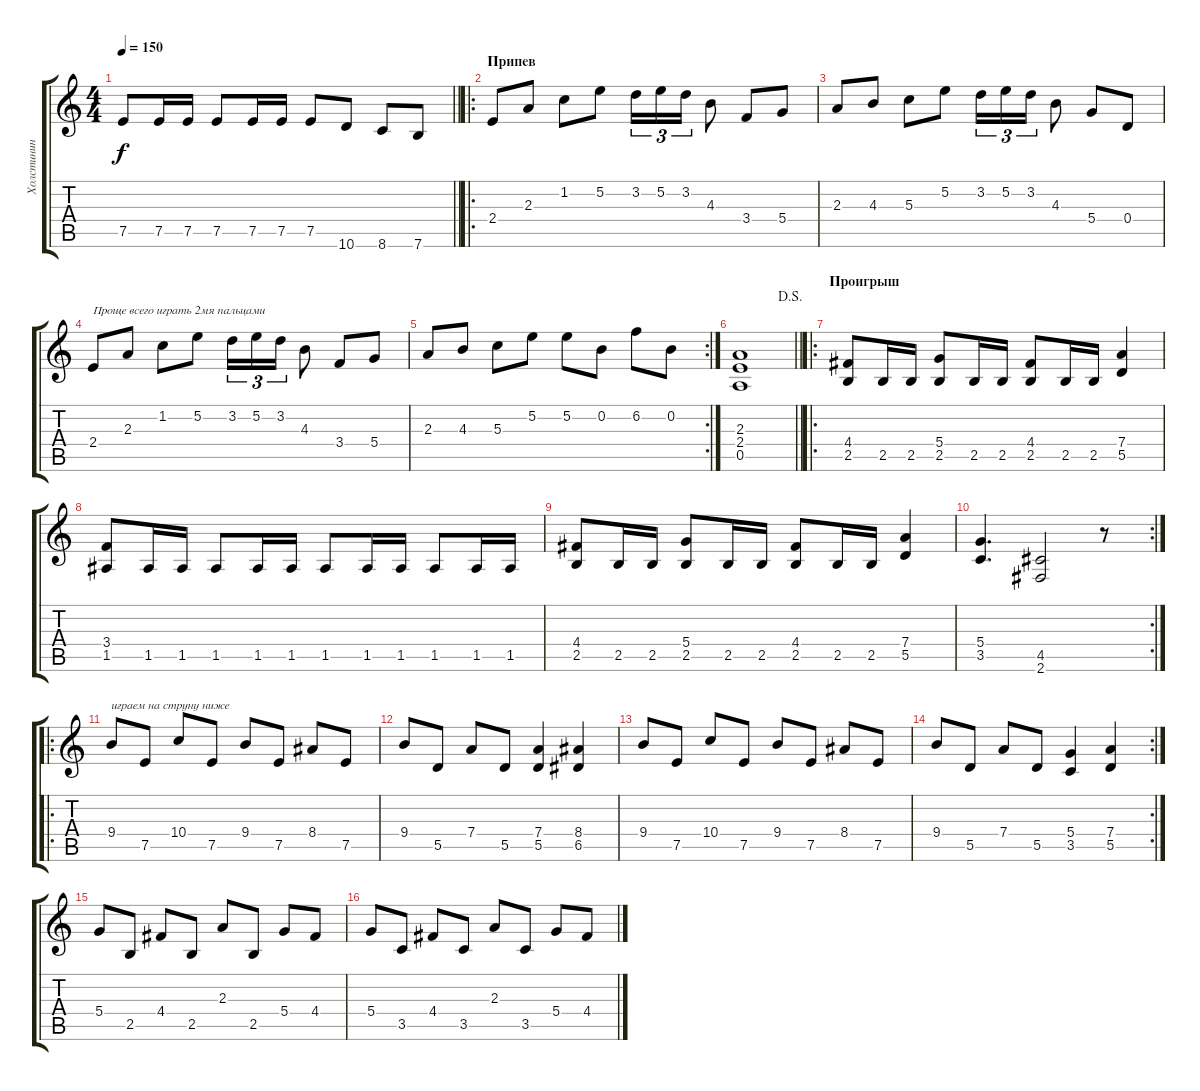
\track ("Холстинин" "Холстинин") {instrument distortionguitar}
\staff {score tabs}
\tuning (E4 B3 G3 D3 A2 E2) {hide}
\ts (4 4)
\tempo 150
\clef g2
\barLineRight lightlight
\ks c
7.5.8{dy f} 7.5.16 7.5.16 7.5.8 7.5.16 7.5.16 7.5.8 10.6.8 8.6.8 7.6.8 |
\ro
\section ("" "Припев")
2.4.8 2.3.8 1.2.8 5.2.8 3.2.16{tu (3 2)} 5.2.16{tu (3 2)} 3.2.16{tu (3 2)} 4.3.8 3.4.8 5.4.8 |
2.3.8 4.3.8 5.3.8 5.2.8 3.2.16{tu (3 2)} 5.2.16{tu (3 2)} 3.2.16{tu (3 2)} 4.3.8 5.4.8 0.4.8 |
2.4.8{txt "Проще всего играть 2мя пальцами"} 2.3.8 1.2.8 5.2.8 3.2.16{tu (3 2)} 5.2.16{tu (3 2)} 3.2.16{tu (3 2)} 4.3.8 3.4.8 5.4.8 |
\rc 2
2.3.8 4.3.8 5.3.8 5.2.8 5.2.8 0.2.8 6.2.8 0.2.8 |
\jump dalsegno
\barLineRight lightlight
(2.3 2.4 0.5).1 |
\ro
\section ("" "Проигрыш")
(4.4 2.5).8 2.5.16 2.5.16 (5.4 2.5).8 2.5.16 2.5.16 (4.4 2.5).8 2.5.16 2.5.16 (7.4 5.5).4 |
(3.4 1.5).8 1.5.16 1.5.16 1.5.8 1.5.16 1.5.16 1.5.8 1.5.16 1.5.16 1.5.8 1.5.16 1.5.16 |
(4.4 2.5).8 2.5.16 2.5.16 (5.4 2.5).8 2.5.16 2.5.16 (4.4 2.5).8 2.5.16 2.5.16 (7.4 5.5).4 |
\rc 2
(5.4 3.5).4{d} (4.5 2.6).2 r.8 |
\ro
9.4.8{txt "играем на струну ниже"} 7.5.8 10.4.8 7.5.8 9.4.8 7.5.8 8.4.8 7.5.8 |
9.4.8 5.5.8 7.4.8 5.5.8 (7.4 5.5).4 (8.4 6.5).4 |
9.4.8 7.5.8 10.4.8 7.5.8 9.4.8 7.5.8 8.4.8 7.5.8 |
\rc 2
9.4.8 5.5.8 7.4.8 5.5.8 (5.4 3.5).4 (7.4 5.5).4 |
5.4.8 2.5.8 4.4.8 2.5.8 2.3.8 2.5.8 5.4.8 4.4.8 |
5.4.8 3.5.8 4.4.8 3.5.8 2.3.8 3.5.8 5.4.8 4.4.8
